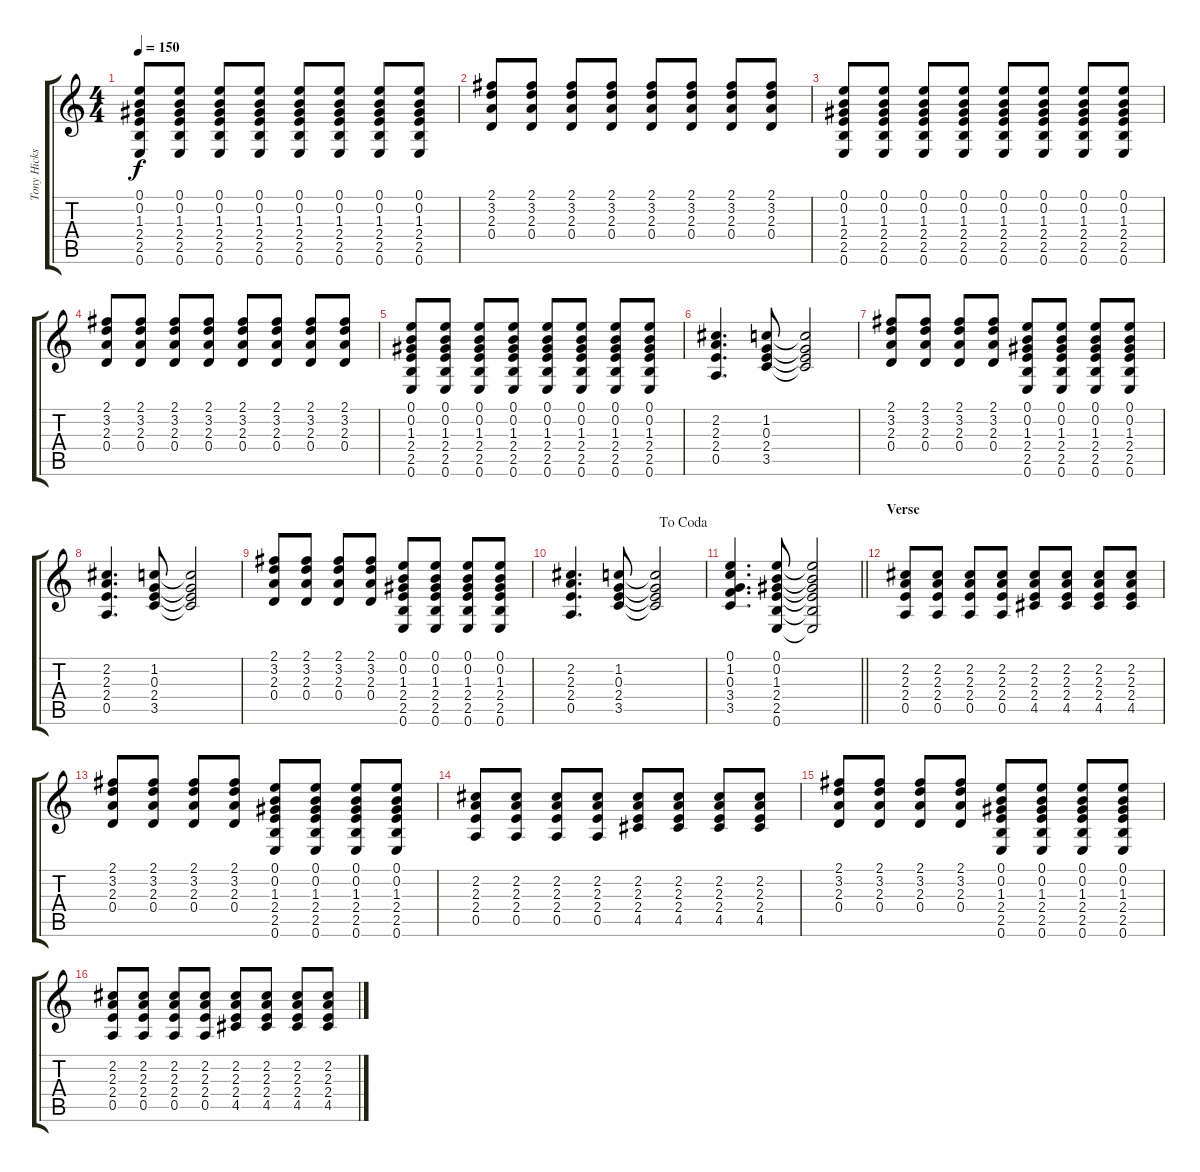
\track ("Tony Hicks" "Tony Hicks") {instrument electricguitarjazz}
\staff {score tabs}
\tuning (E4 B3 G3 D3 A2 E2) {hide}
\ts (4 4)
\tempo 150
\clef g2
\ks c
(0.1 0.2 1.3 2.4 2.5 0.6).8{dy f} (0.1 0.2 1.3 2.4 2.5 0.6).8 (0.1 0.2 1.3 2.4 2.5 0.6).8 (0.1 0.2 1.3 2.4 2.5 0.6).8 (0.1 0.2 1.3 2.4 2.5 0.6).8 (0.1 0.2 1.3 2.4 2.5 0.6).8 (0.1 0.2 1.3 2.4 2.5 0.6).8 (0.1 0.2 1.3 2.4 2.5 0.6).8 |
(2.1 3.2 2.3 0.4).8 (2.1 3.2 2.3 0.4).8 (2.1 3.2 2.3 0.4).8 (2.1 3.2 2.3 0.4).8 (2.1 3.2 2.3 0.4).8 (2.1 3.2 2.3 0.4).8 (2.1 3.2 2.3 0.4).8 (2.1 3.2 2.3 0.4).8 |
(0.1 0.2 1.3 2.4 2.5 0.6).8 (0.1 0.2 1.3 2.4 2.5 0.6).8 (0.1 0.2 1.3 2.4 2.5 0.6).8 (0.1 0.2 1.3 2.4 2.5 0.6).8 (0.1 0.2 1.3 2.4 2.5 0.6).8 (0.1 0.2 1.3 2.4 2.5 0.6).8 (0.1 0.2 1.3 2.4 2.5 0.6).8 (0.1 0.2 1.3 2.4 2.5 0.6).8 |
(2.1 3.2 2.3 0.4).8 (2.1 3.2 2.3 0.4).8 (2.1 3.2 2.3 0.4).8 (2.1 3.2 2.3 0.4).8 (2.1 3.2 2.3 0.4).8 (2.1 3.2 2.3 0.4).8 (2.1 3.2 2.3 0.4).8 (2.1 3.2 2.3 0.4).8 |
(0.1 0.2 1.3 2.4 2.5 0.6).8 (0.1 0.2 1.3 2.4 2.5 0.6).8 (0.1 0.2 1.3 2.4 2.5 0.6).8 (0.1 0.2 1.3 2.4 2.5 0.6).8 (0.1 0.2 1.3 2.4 2.5 0.6).8 (0.1 0.2 1.3 2.4 2.5 0.6).8 (0.1 0.2 1.3 2.4 2.5 0.6).8 (0.1 0.2 1.3 2.4 2.5 0.6).8 |
(2.2 2.3 2.4 0.5).4{d} (1.2 0.3 2.4 3.5).8 (1.2{t} 0.3{t} 2.4{t} 3.5{t}).2 |
(2.1 3.2 2.3 0.4).8 (2.1 3.2 2.3 0.4).8 (2.1 3.2 2.3 0.4).8 (2.1 3.2 2.3 0.4).8 (0.1 0.2 1.3 2.4 2.5 0.6).8 (0.1 0.2 1.3 2.4 2.5 0.6).8 (0.1 0.2 1.3 2.4 2.5 0.6).8 (0.1 0.2 1.3 2.4 2.5 0.6).8 |
(2.2 2.3 2.4 0.5).4{d} (1.2 0.3 2.4 3.5).8 (1.2{t} 0.3{t} 2.4{t} 3.5{t}).2 |
(2.1 3.2 2.3 0.4).8 (2.1 3.2 2.3 0.4).8 (2.1 3.2 2.3 0.4).8 (2.1 3.2 2.3 0.4).8 (0.1 0.2 1.3 2.4 2.5 0.6).8 (0.1 0.2 1.3 2.4 2.5 0.6).8 (0.1 0.2 1.3 2.4 2.5 0.6).8 (0.1 0.2 1.3 2.4 2.5 0.6).8 |
\jump dacoda
(2.2 2.3 2.4 0.5).4{d} (1.2 0.3 2.4 3.5).8 (1.2{t} 0.3{t} 2.4{t} 3.5{t}).2 |
\barLineRight lightlight
(0.1 1.2 0.3 3.4 3.5).4{d} (0.1 0.2 1.3 2.4 2.5 0.6).8 (0.1{t} 0.2{t} 1.3{t} 2.4{t} 2.5{t} 0.6{t}).2 |
\section ("" "Verse")
(2.2 2.3 2.4 0.5).8 (2.2 2.3 2.4 0.5).8 (2.2 2.3 2.4 0.5).8 (2.2 2.3 2.4 0.5).8 (2.2 2.3 2.4 4.5).8 (2.2 2.3 2.4 4.5).8 (2.2 2.3 2.4 4.5).8 (2.2 2.3 2.4 4.5).8 |
(2.1 3.2 2.3 0.4).8 (2.1 3.2 2.3 0.4).8 (2.1 3.2 2.3 0.4).8 (2.1 3.2 2.3 0.4).8 (0.1 0.2 1.3 2.4 2.5 0.6).8 (0.1 0.2 1.3 2.4 2.5 0.6).8 (0.1 0.2 1.3 2.4 2.5 0.6).8 (0.1 0.2 1.3 2.4 2.5 0.6).8 |
(2.2 2.3 2.4 0.5).8 (2.2 2.3 2.4 0.5).8 (2.2 2.3 2.4 0.5).8 (2.2 2.3 2.4 0.5).8 (2.2 2.3 2.4 4.5).8 (2.2 2.3 2.4 4.5).8 (2.2 2.3 2.4 4.5).8 (2.2 2.3 2.4 4.5).8 |
(2.1 3.2 2.3 0.4).8 (2.1 3.2 2.3 0.4).8 (2.1 3.2 2.3 0.4).8 (2.1 3.2 2.3 0.4).8 (0.1 0.2 1.3 2.4 2.5 0.6).8 (0.1 0.2 1.3 2.4 2.5 0.6).8 (0.1 0.2 1.3 2.4 2.5 0.6).8 (0.1 0.2 1.3 2.4 2.5 0.6).8 |
(2.2 2.3 2.4 0.5).8 (2.2 2.3 2.4 0.5).8 (2.2 2.3 2.4 0.5).8 (2.2 2.3 2.4 0.5).8 (2.2 2.3 2.4 4.5).8 (2.2 2.3 2.4 4.5).8 (2.2 2.3 2.4 4.5).8 (2.2 2.3 2.4 4.5).8
